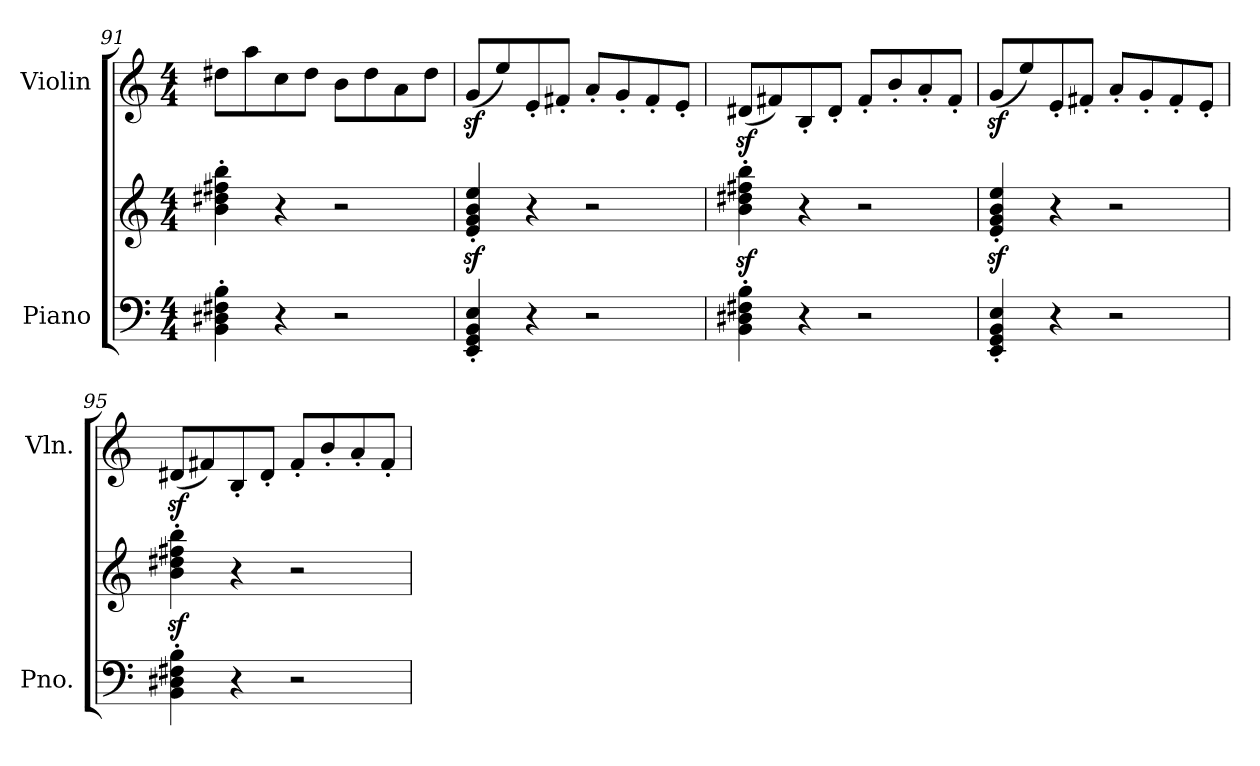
**kern	**kern	**kern
*part2	*part2	*part1
*staff3	*staff2	*staff1
*I"Piano	*	*I"Violin
*I'Pno.	*	*I'Vln.
!!LO:LB:g=z
*clefF4	*clefG2	*clefG2
*k[]	*k[]	*k[]
*M4/4	*M4/4	*M4/4
=91	=91	=91
4BB\' 4D#X\' 4F#X\' 4B\'	4b\' 4dd#X\' 4ff#X\' 4bb\'	8dd#X\L
.	.	8aa\
4r	4r	8cc\
.	.	8dd#\J
2r	2r	8b\L
.	.	8dd#\
.	.	8a\
.	.	8dd#\J
=92	=92	=92
4EE/' 4GG/' 4BB/' 4E/'	4e/z<' 4g/z<' 4b/z<' 4ee/z<'	(8gz</L
.	.	8ee/)
4r	4r	8e'/
.	.	8f#X'/J
2r	2r	8a'/L
.	.	8g'/
.	.	8f#'/
.	.	8e'/J
=93	=93	=93
4BB\' 4D#X\' 4F#X\' 4B\'	4b\z<' 4dd#X\z<' 4ff#X\z<' 4bb\z<'	(8d#Xz</L
.	.	8f#X/)
4r	4r	8B'/
.	.	8d#'/J
2r	2r	8f#'/L
.	.	8b'/
.	.	8a'/
.	.	8f#'/J
=94	=94	=94
4EE/' 4GG/' 4BB/' 4E/'	4e/z<' 4g/z<' 4b/z<' 4ee/z<'	(8gz</L
.	.	8ee/)
4r	4r	8e'/
.	.	8f#X'/J
2r	2r	8a'/L
.	.	8g'/
.	.	8f#'/
.	.	8e'/J
!!LO:LB:g=z
=95	=95	=95
4BB\' 4D#X\' 4F#X\' 4B\'	4b\z<' 4dd#X\z<' 4ff#X\z<' 4bb\z<'	(8d#Xz</L
.	.	8f#X/)
4r	4r	8B'/
.	.	8d#'/J
2r	2r	8f#'/L
.	.	8b'/
.	.	8a'/
.	.	8f#'/J
=	=	=
*-	*-	*-
